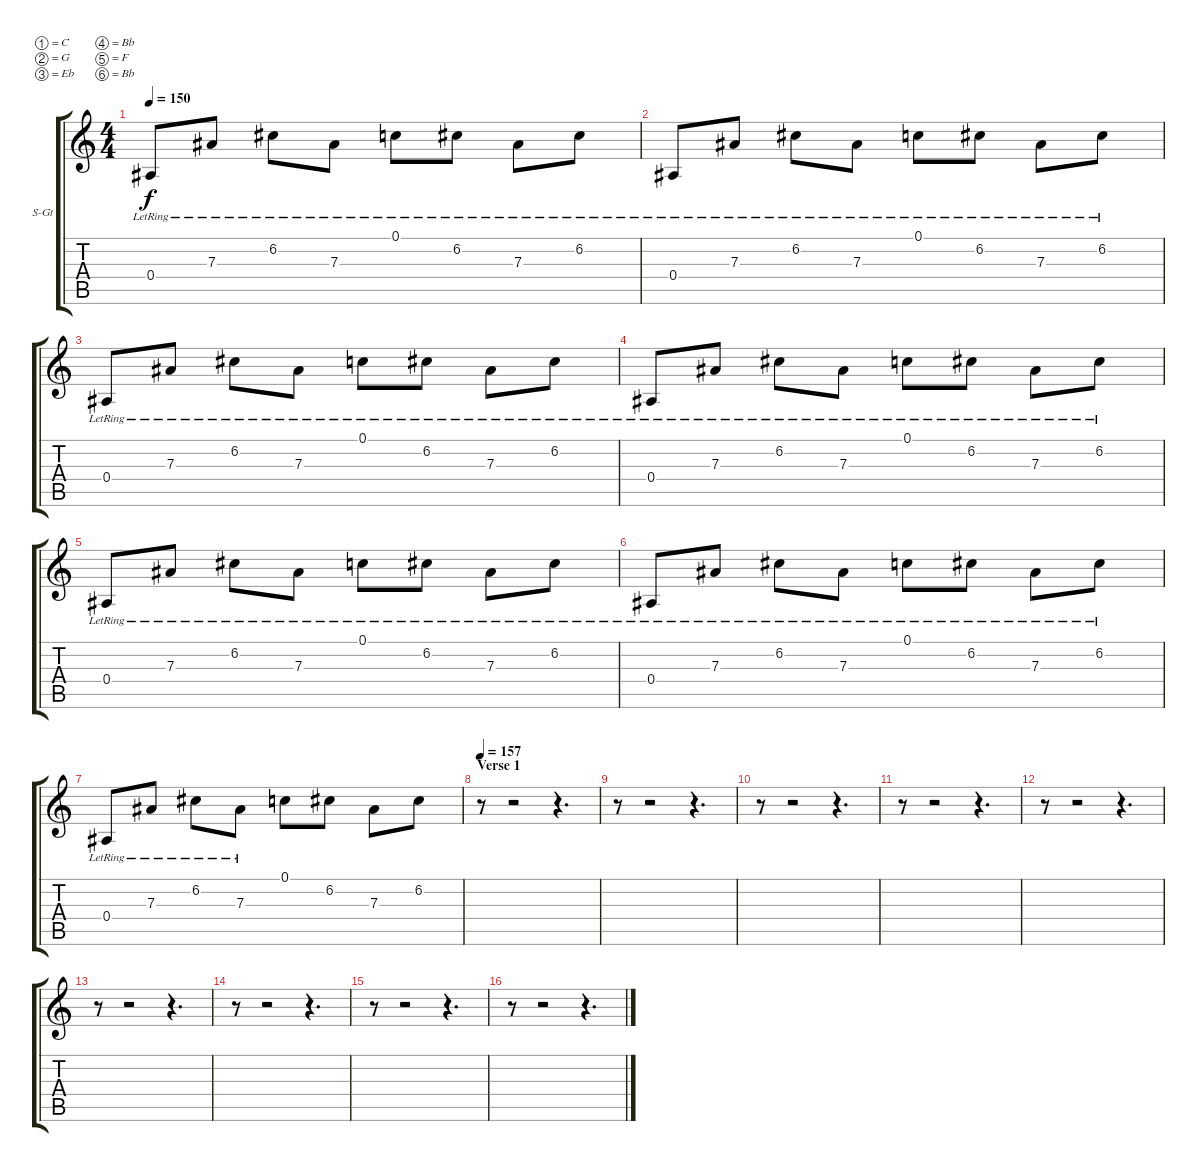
\bracketExtendMode groupsimilarinstruments
\firstSystemTrackNameOrientation horizontal
\otherSystemsTrackNameOrientation horizontal
\track ("Clean Intro+Outro Lead" "S-Gt") {instrument acousticguitarsteel}
\staff {score tabs}
\tuning (C4 G3 Eb3 Bb2 F2 Bb1)
\ts (4 4)
\tempo 150
\clef g2
\ks c
0.4{lr}.8{dy f} 7.3{lr}.8 6.2{lr}.8 7.3{lr}.8 0.1{lr}.8 6.2{lr}.8 7.3{lr}.8 6.2{lr}.8 |
0.4{lr}.8 7.3{lr}.8 6.2{lr}.8 7.3{lr}.8 0.1{lr}.8 6.2{lr}.8 7.3{lr}.8 6.2{lr}.8 |
0.4{lr}.8 7.3{lr}.8 6.2{lr}.8 7.3{lr}.8 0.1{lr}.8 6.2{lr}.8 7.3{lr}.8 6.2{lr}.8 |
0.4{lr}.8 7.3{lr}.8 6.2{lr}.8 7.3{lr}.8 0.1{lr}.8 6.2{lr}.8 7.3{lr}.8 6.2{lr}.8 |
0.4{lr}.8 7.3{lr}.8 6.2{lr}.8 7.3{lr}.8 0.1{lr}.8 6.2{lr}.8 7.3{lr}.8 6.2{lr}.8 |
0.4{lr}.8 7.3{lr}.8 6.2{lr}.8 7.3{lr}.8 0.1{lr}.8 6.2{lr}.8 7.3{lr}.8 6.2{lr}.8 |
0.4{lr}.8 7.3{lr}.8 6.2{lr}.8 7.3{lr}.8 0.1.8 6.2.8 7.3.8 6.2.8 |
\section ("" "Verse 1")
\tempo 157
r.8 r.2 r.4{d} |
r.8 r.2 r.4{d} |
r.8 r.2 r.4{d} |
r.8 r.2 r.4{d} |
r.8 r.2 r.4{d} |
r.8 r.2 r.4{d} |
r.8 r.2 r.4{d} |
r.8 r.2 r.4{d} |
r.8 r.2 r.4{d}
